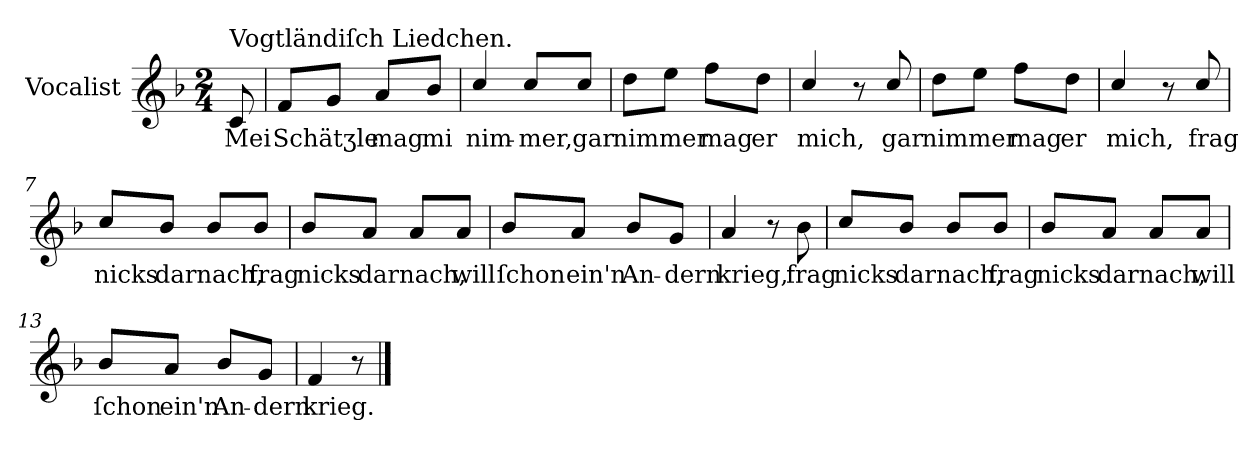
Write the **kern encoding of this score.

**kern	**text
*part1	*part1
*staff1	*staff1
*I"Vocalist	*
*k[b-]	*
*F:	*
*M2/4	*
=	=
!LO:TX:a:t=Vogtländiſch Liedchen.	!
8c	Mei
=1	=1
8fL	Schätʒle
8gJ	.
8aL	mag
8b-/J	mi
=2	=2
4cc/	nim-
8cc/L	-mer,
8cc/J	gar
=3	=3
8ddL	nimmer
8eeJ	.
8ffL	mag
8ddJ	er
=4	=4
4cc/	mich,
8r	.
8cc/	gar
=5	=5
8ddL	nimmer
8eeJ	.
8ffL	mag
8ddJ	er
=6	=6
4cc/	mich,
8r	.
8cc/	frag
=7	=7
8cc/L	nicks
8b-/J	darnach,
8b-/L	.
8b-/J	frag
=8	=8
8b-/L	nicks
8aJ	darnach,
8aL	.
8aJ	will
=9	=9
8b-/L	ſchon
8aJ	ein'n
8b-/L	An-
8gJ	-dern
=10	=10
4a	krieg,
8r	.
8b-	frag
=11	=11
8cc/L	nicks
8b-/J	darnach,
8b-/L	.
8b-/J	frag
=12	=12
8b-/L	nicks
8aJ	darnach,
8aL	.
8aJ	will
=13	=13
8b-/L	ſchon
8aJ	ein'n
8b-/L	An-
8gJ	-dern
=14	=14
4f	krieg.
8r	.
==	==
*-	*-
